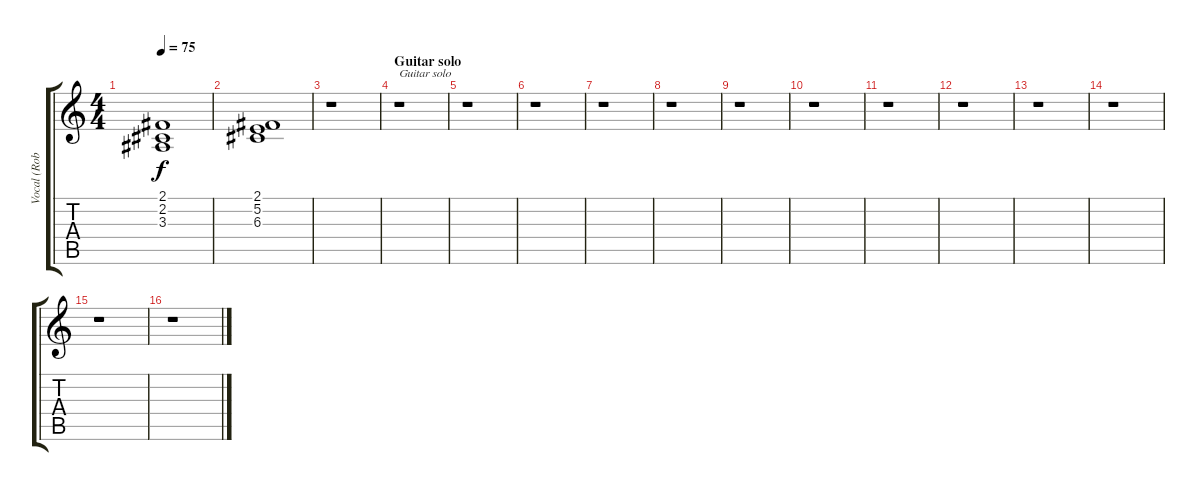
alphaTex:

\track ("Vocal (Robert P.)" "Vocal (Rob") {instrument lead2sawtooth}
\staff {score tabs}
\tuning (E4 B3 G3 D3 A2 E2) {hide}
\ts (4 4)
\tempo 75
\clef g2
\ks c
(2.1 2.2 3.3).1{dy f volume 13} |
(2.1 5.2 6.3).1{volume 8} |
r.1 |
\section ("" "Guitar solo")
r.1{txt "Guitar solo"} |
r.1 |
r.1 |
r.1 |
r.1 |
r.1 |
r.1 |
r.1 |
r.1 |
r.1 |
r.1 |
r.1 |
r.1
